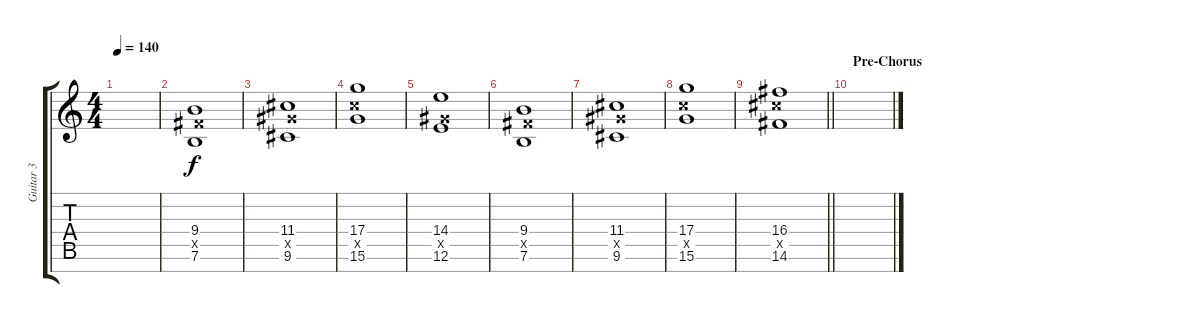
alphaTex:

\track ("Guitar 3" "Guitar 3") {instrument distortionguitar}
\staff {score tabs}
\tuning (E4 B3 G3 D3 A2 E2 B1) {hide}
\ts (4 4)
\tempo 140
\clef g2
\ks c
|
(9.4 9.5{x} 7.6).1 |
(11.4 11.5{x} 9.6).1 |
(17.4 15.5{x} 15.6).1 |
(14.4 11.5{x} 12.6).1 |
(9.4 9.5{x} 7.6).1 |
(11.4 11.5{x} 9.6).1 |
(17.4 15.5{x} 15.6).1 |
\barLineRight lightlight
(16.4 16.5{x} 14.6).1 |
\section ("" "Pre-Chorus")
